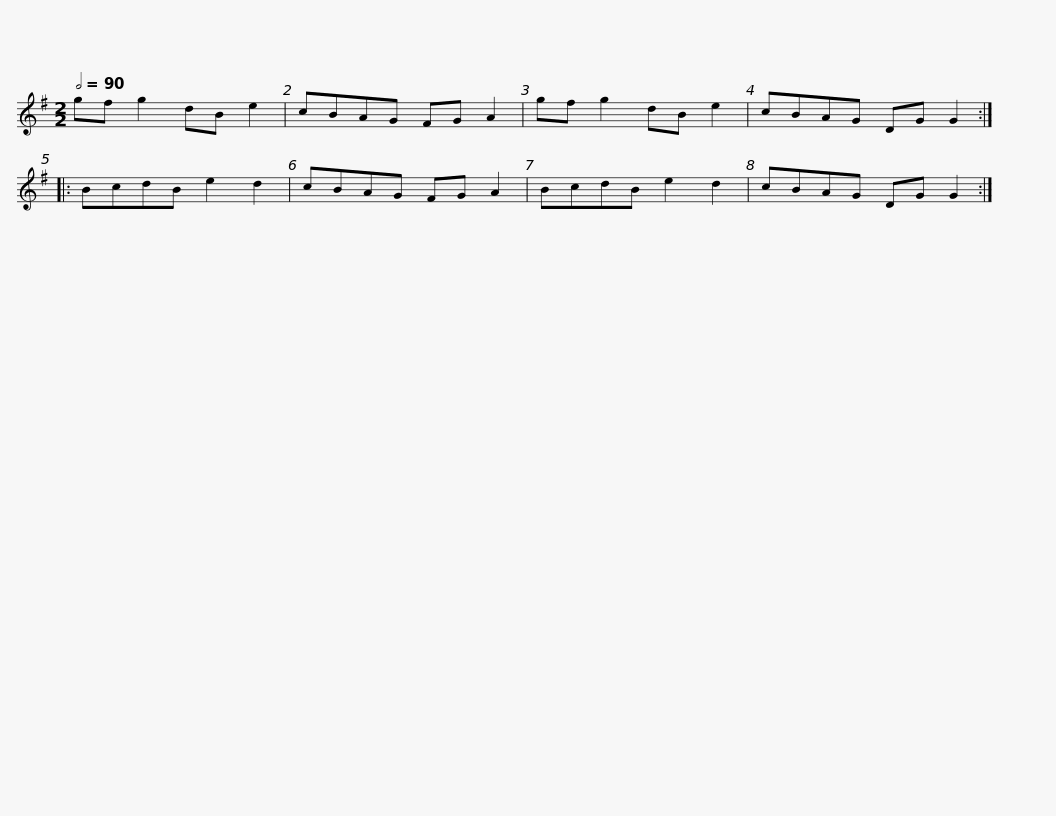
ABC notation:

X:1
L:1/8
Q:1/2=90
M:2/2
I:linebreak $
K:G
V:1 treble
V:1
 gf g2 dB e2 | cBAG FG A2 | gf g2 dB e2 | cBAG DG G2 :: BcdB e2 d2 | %5
 cBAG FG A2 |$ BcdB e2 d2 | cBAG DG G2 :| %8
